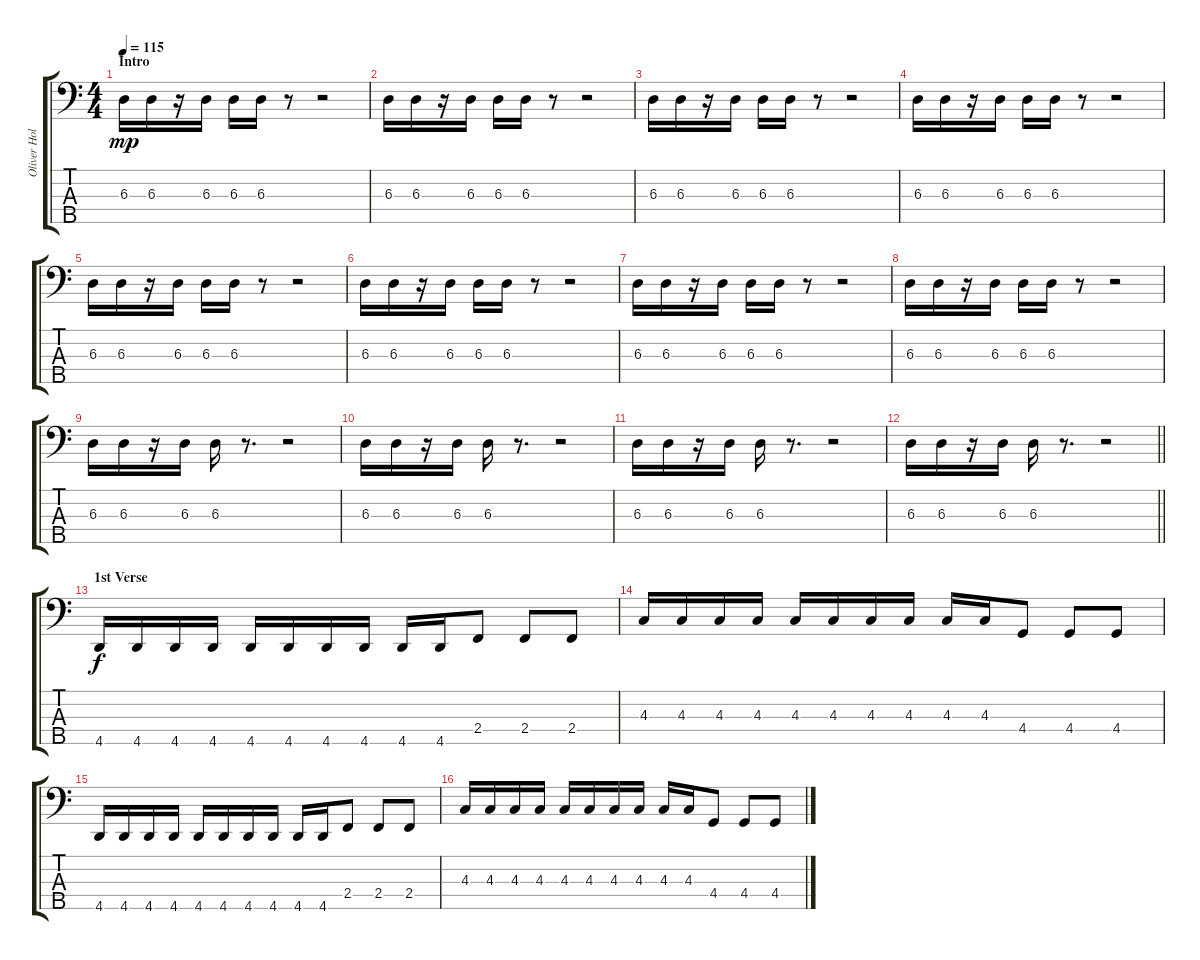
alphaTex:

\track ("Oliver Holzwarth" "Oliver Hol") {instrument electricbassfinger}
\staff {score tabs}
\tuning (Gb2 Db2 Ab1 Eb1 Bb0) {hide}
\ts (4 4)
\section ("" "Intro")
\tempo 115
\clef f4
\ks c
6.3.16{dy mp instrument electricbassfinger} 6.3.16 r.16 6.3.16 6.3.16 6.3.16 r.8 r.2 |
6.3.16 6.3.16 r.16 6.3.16 6.3.16 6.3.16 r.8 r.2 |
6.3.16 6.3.16 r.16 6.3.16 6.3.16 6.3.16 r.8 r.2 |
6.3.16 6.3.16 r.16 6.3.16 6.3.16 6.3.16 r.8 r.2 |
6.3.16 6.3.16 r.16 6.3.16 6.3.16 6.3.16 r.8 r.2 |
6.3.16 6.3.16 r.16 6.3.16 6.3.16 6.3.16 r.8 r.2 |
6.3.16 6.3.16 r.16 6.3.16 6.3.16 6.3.16 r.8 r.2 |
6.3.16 6.3.16 r.16 6.3.16 6.3.16 6.3.16 r.8 r.2 |
6.3.16 6.3.16 r.16 6.3.16 6.3.16 r.8{d} r.2 |
6.3.16 6.3.16 r.16 6.3.16 6.3.16 r.8{d} r.2 |
6.3.16 6.3.16 r.16 6.3.16 6.3.16 r.8{d} r.2 |
\barLineRight lightlight
6.3.16 6.3.16 r.16 6.3.16 6.3.16 r.8{d} r.2 |
\section ("" "1st Verse")
4.5.16{dy f} 4.5.16 4.5.16 4.5.16 4.5.16 4.5.16 4.5.16 4.5.16 4.5.16 4.5.16 2.4.8 2.4.8 2.4.8 |
4.3.16 4.3.16 4.3.16 4.3.16 4.3.16 4.3.16 4.3.16 4.3.16 4.3.16 4.3.16 4.4.8 4.4.8 4.4.8 |
4.5.16 4.5.16 4.5.16 4.5.16 4.5.16 4.5.16 4.5.16 4.5.16 4.5.16 4.5.16 2.4.8 2.4.8 2.4.8 |
4.3.16 4.3.16 4.3.16 4.3.16 4.3.16 4.3.16 4.3.16 4.3.16 4.3.16 4.3.16 4.4.8 4.4.8 4.4.8
